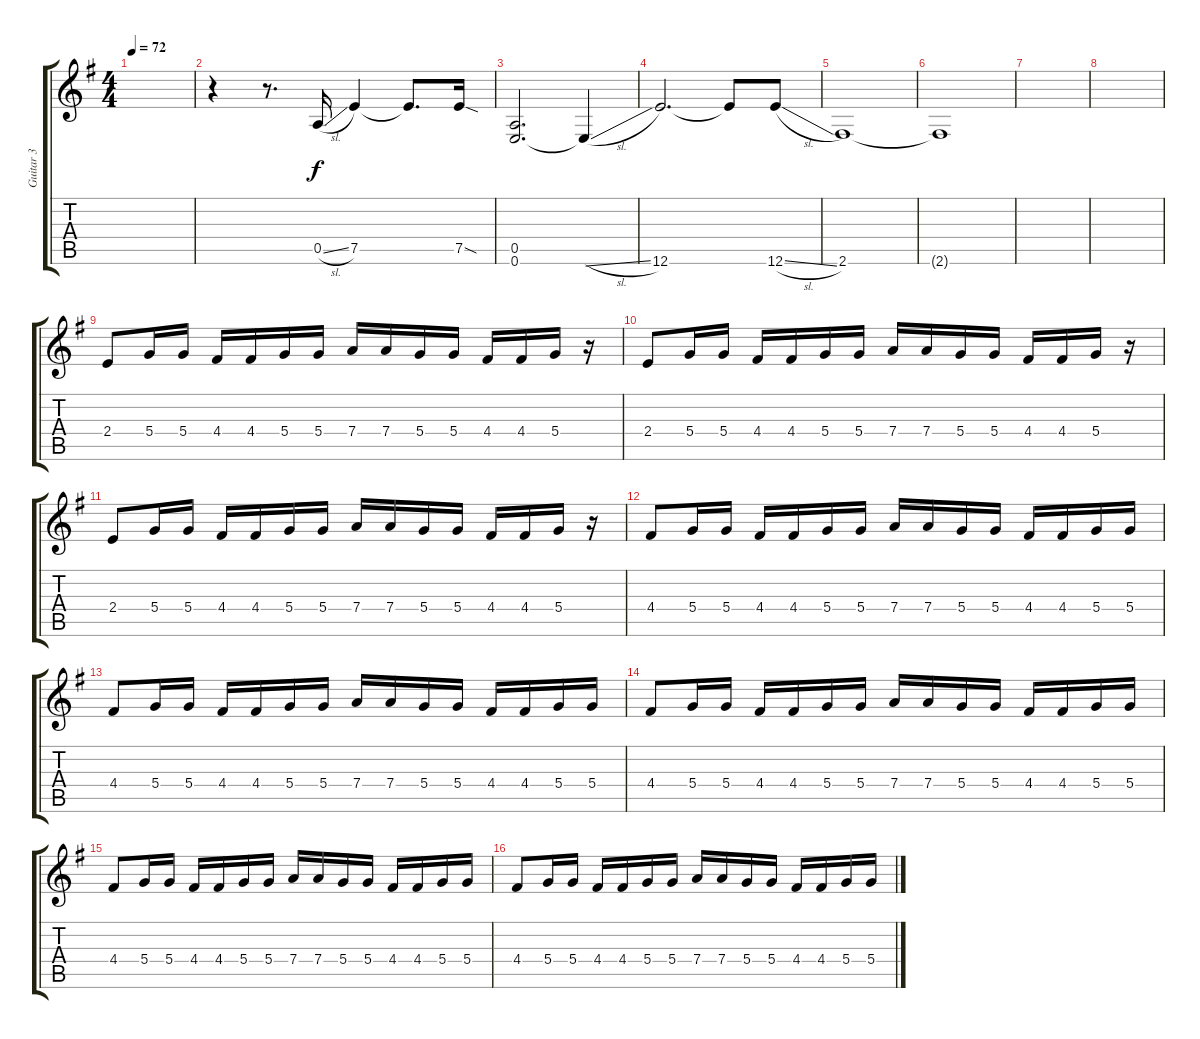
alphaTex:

\track ("Guitar 3" "Guitar 3") {instrument distortionguitar}
\staff {score tabs}
\tuning (E4 B3 G3 D3 A2 E2) {hide}
\ts (4 4)
\tempo 72
\clef g2
\ks g
|
r.4 r.8{d} 0.5{sl}.16 7.5.4 7.5{t}.8{d} 7.5{sod}.16 |
(0.5 0.6).2{d} 0.6{sl t}.4 |
12.6.2{d} 12.6{t}.8 12.6{sl}.8 |
2.6.1 |
2.6{t}.1 |
|
|
2.4.8 5.4.16 5.4.16 4.4.16 4.4.16 5.4.16 5.4.16 7.4.16 7.4.16 5.4.16 5.4.16 4.4.16 4.4.16 5.4.16 r.16 |
2.4.8 5.4.16 5.4.16 4.4.16 4.4.16 5.4.16 5.4.16 7.4.16 7.4.16 5.4.16 5.4.16 4.4.16 4.4.16 5.4.16 r.16 |
2.4.8 5.4.16 5.4.16 4.4.16 4.4.16 5.4.16 5.4.16 7.4.16 7.4.16 5.4.16 5.4.16 4.4.16 4.4.16 5.4.16 r.16 |
4.4.8 5.4.16 5.4.16 4.4.16 4.4.16 5.4.16 5.4.16 7.4.16 7.4.16 5.4.16 5.4.16 4.4.16 4.4.16 5.4.16 5.4.16 |
4.4.8 5.4.16 5.4.16 4.4.16 4.4.16 5.4.16 5.4.16 7.4.16 7.4.16 5.4.16 5.4.16 4.4.16 4.4.16 5.4.16 5.4.16 |
4.4.8 5.4.16 5.4.16 4.4.16 4.4.16 5.4.16 5.4.16 7.4.16 7.4.16 5.4.16 5.4.16 4.4.16 4.4.16 5.4.16 5.4.16 |
4.4.8 5.4.16 5.4.16 4.4.16 4.4.16 5.4.16 5.4.16 7.4.16 7.4.16 5.4.16 5.4.16 4.4.16 4.4.16 5.4.16 5.4.16 |
4.4.8 5.4.16 5.4.16 4.4.16 4.4.16 5.4.16 5.4.16 7.4.16 7.4.16 5.4.16 5.4.16 4.4.16 4.4.16 5.4.16 5.4.16
